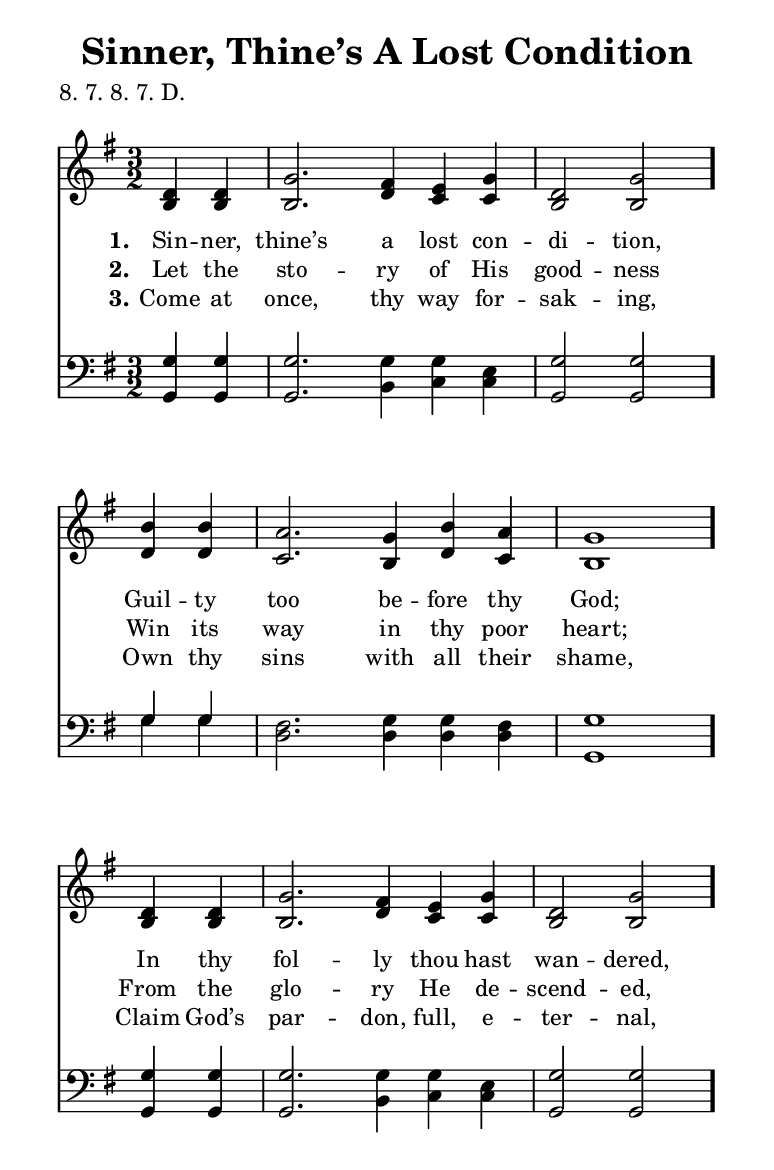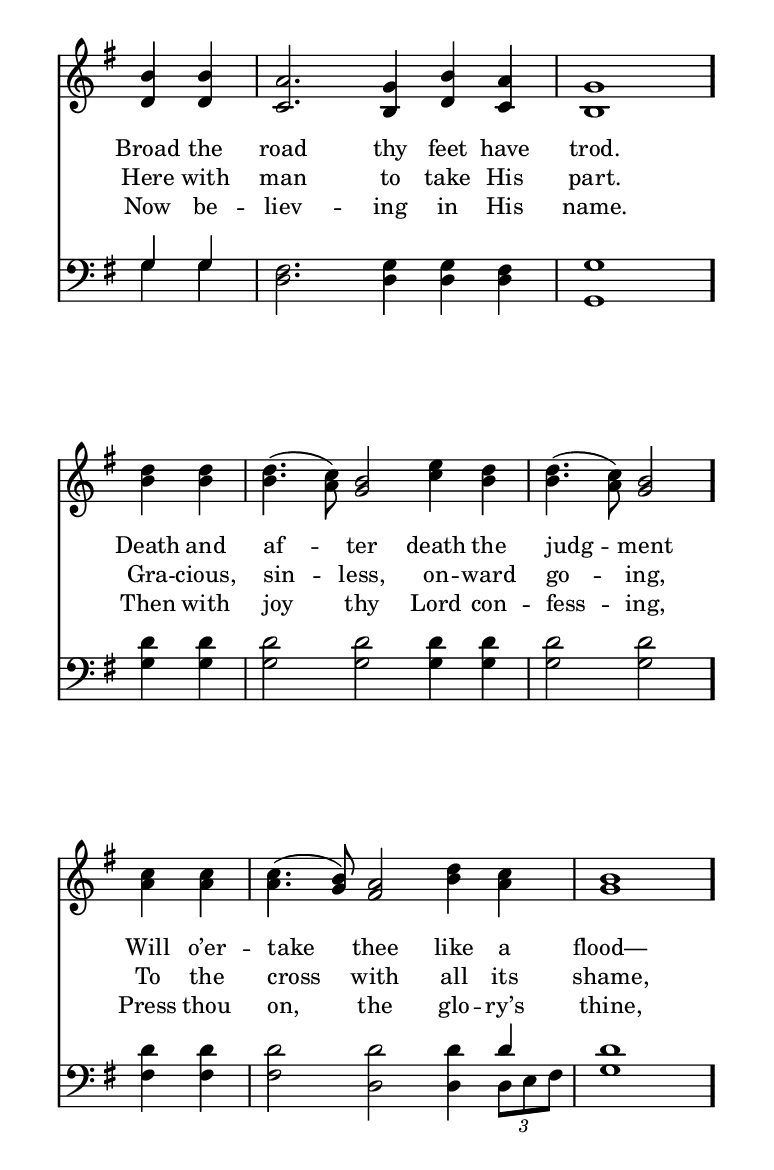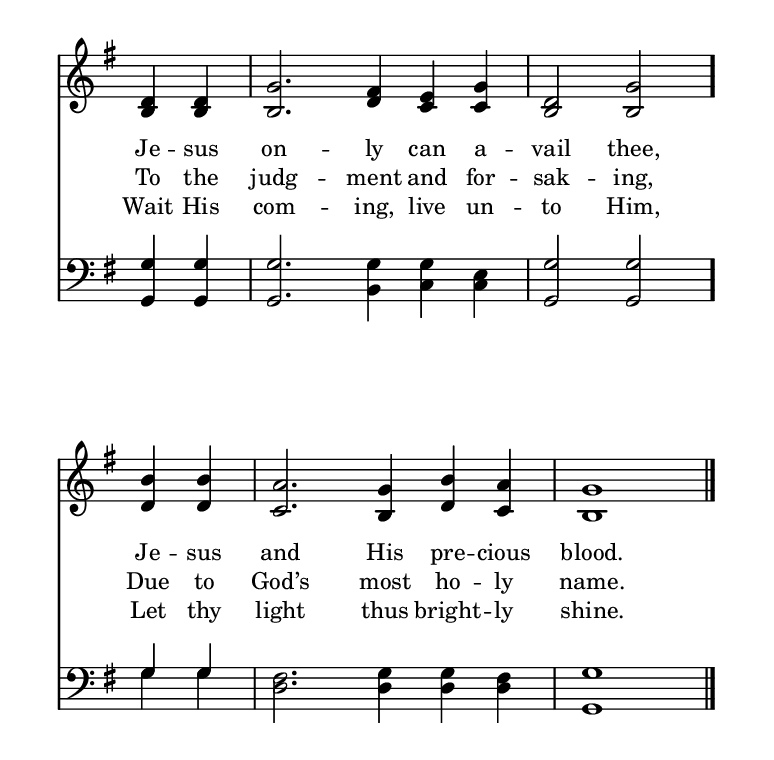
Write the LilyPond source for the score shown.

\include "common/global.ily"
\paper {
  \include "common/paper.ily"
  %ragged-bottom = ##t
  %ragged-last-bottom = ##t
  %systems-per-page = ##f
  %page-count = ##f
}

\header{
  hymnnumber = "117"
  title = "Sinner, Thine’s A Lost Condition"
  tunename = "Brooklyn"
  meter = "8. 7. 8. 7. D."
  %poet = ""
  %composer = ""
  %copyright = ""
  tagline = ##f
}

% for fermata in MIDI
ta = { \tempo 2=80 }
tb = { \tempo 2=40 }

patternAA = { c4 c4 | c2.      c4 c4 c4                       | c2 c2 }
patternAB = { c4 c4 | c2.      c4 c4 c4                       | c1    }

patternBA = { c4 c4 | c4.( c8) c2 c4 c4                       | c4.( c8) c2 }
patternBB = { c4 c4 | c4.( c8) c2 c4 c4                       | c1          }
patternBC = { c4 c4 | c2       c2 c4 c4                       | c2       c2 }
patternBD = { c4 c4 | c2       c2 c4 c4                       | c1          }
patternBE = { c4 c4 | c2       c2 c4 \tuplet 3/2 { c8 c8 c8 } | c1          } % original has quarters in triplet instead of eighths

global = {
  \include "common/overrides.ily"
  \override Staff.TimeSignature.style = #'numbered
  \time 3/2
  \override Score.MetronomeMark.transparent = ##t % hide all fermata changes too
  \ta
  \key g \major
  \partial 2
  \autoBeamOff
}

notesSoprano = {
\global
\relative c' {

  \changePitch \patternAA { d d | g fis e g | d g }
  \changePitch \patternAB { b b | a g b a | g } \break
  \changePitch \patternAA { d d | g fis e g | d g }
  \changePitch \patternAB { b b | a g b a | g } \break

  \changePitch \patternBA { d' d | d c b e d | d c b }
  \changePitch \patternBB { c c | c b a d c | b } \break
  \changePitch \patternAA { d, d | g fis e g | d g }
  \changePitch \patternAB { b b | a g b a | g } \break

  \bar "|."

}
}

notesAlto = {
\global
\relative e' {

  \changePitch \patternAA { b b | b d c c | b b }
  \changePitch \patternAB { d d | c b d c | b }
  \changePitch \patternAA { b b | b d c c | b b }
  \changePitch \patternAB { d d | c b d c | b }

  \changePitch \patternBA { b' b | b a g c b | b a g }
  \changePitch \patternBB { a a | a g fis b a | g }
  \changePitch \patternAA { b, b | b d c c | b b }
  \changePitch \patternAB { d d | c b d c | b }

}
}

notesTenor = {
\global
\relative a {

  \changePitch \patternAA { g g | g g g e | g g }
  \changePitch \patternAB { g g | fis g g fis | g }
  \changePitch \patternAA { g g | g g g e | g g }
  \changePitch \patternAB { g g | fis g g fis | g }

  \changePitch \patternBC { d' d | d d d d | d d }
  \changePitch \patternBD { d d | d d d d | d }
  \changePitch \patternAA { g, g | g g g e | g g }
  \changePitch \patternAB { g g | fis g g fis | g }

}
}

notesBass = {
\global
\relative f, {

  \changePitch \patternAA { g g | g b c c | g g }
  \changePitch \patternAB { g' g | d d d d | g, }
  \changePitch \patternAA { g g | g b c c | g g }
  \changePitch \patternAB { g' g | d d d d | g, }

  \changePitch \patternBC { g' g | g g g g | g g }
  \changePitch \patternBE { fis fis | fis d d d e fis | g }
  \changePitch \patternAA { g, g | g b c c | g g }
  \changePitch \patternAB { g' g | d d d d | g, }

}
}

wordsA = \lyricmode {
\set stanza = "1."

Sin -- ner, thine’s a lost con -- di -- tion, \bar "."
Guil -- ty too be -- fore thy God; \bar "."
In thy fol -- ly thou hast wan -- dered, \bar "." % original has "was" for "wast"
Broad the road thy feet have trod. \bar "."
Death and af -- ter death the judg -- ment \bar "."
Will o’er -- take thee like a flood— \bar "."
Je -- sus on -- ly can a -- vail thee, \bar "."
Je -- sus and His pre -- cious blood. \bar "."

}

wordsB = \lyricmode {
\set stanza = "2."

Let the sto -- ry of His good -- ness
Win its way in thy poor heart;
From the glo -- ry He de -- scend -- ed,
Here with man to take His part.
Gra -- cious, sin -- less, on -- ward go -- ing,
To the cross with all its shame,
To the judg -- ment and for -- sak -- ing,
Due to God’s most ho -- ly name.

}

wordsC = \lyricmode {
\set stanza = "3."

Come at once, thy way for -- sak -- ing,
Own thy sins with all their shame,
Claim God’s par -- don, full, e -- ter -- nal,
Now be -- liev -- ing in His name.
Then with joy thy Lord con -- fess -- ing,
Press thou on, the glo -- ry’s thine,
Wait His com -- ing, live un -- to Him,
Let thy light thus bright -- ly shine. % original has "your" for "thy"

}

\score {
  \context ChoirStaff <<
    \context Staff = upper <<
      \set ChoirStaff.systemStartDelimiter = #'SystemStartBar
      \partcombine #'(2 . 9) \notesSoprano \notesAlto
      \context NullVoice = sopranos { \voiceOne << \notesSoprano >> }
      \context NullVoice = altos { \voiceTwo << \notesAlto >> }
      \context Lyrics = one   \lyricsto sopranos \wordsA
      \context Lyrics = two   \lyricsto sopranos \wordsB
      \context Lyrics = three \lyricsto sopranos \wordsC
    >>
    \context Staff = men <<
      \clef bass
      \partcombine #'(2 . 9) \notesTenor \notesBass
      \context NullVoice = tenors { \voiceOne << \notesTenor >> }
      \context NullVoice = basses { \voiceTwo << \notesBass >> }
    >>
  >>
  \layout {
    \include "common/layout.ily"
  }
  \midi{
    \include "common/midi.ily"
  }
}

\version "2.19.49"  % necessary for upgrading to future LilyPond versions.

% vi:set et ts=2 sw=2 ai nocindent syntax=lilypond:
